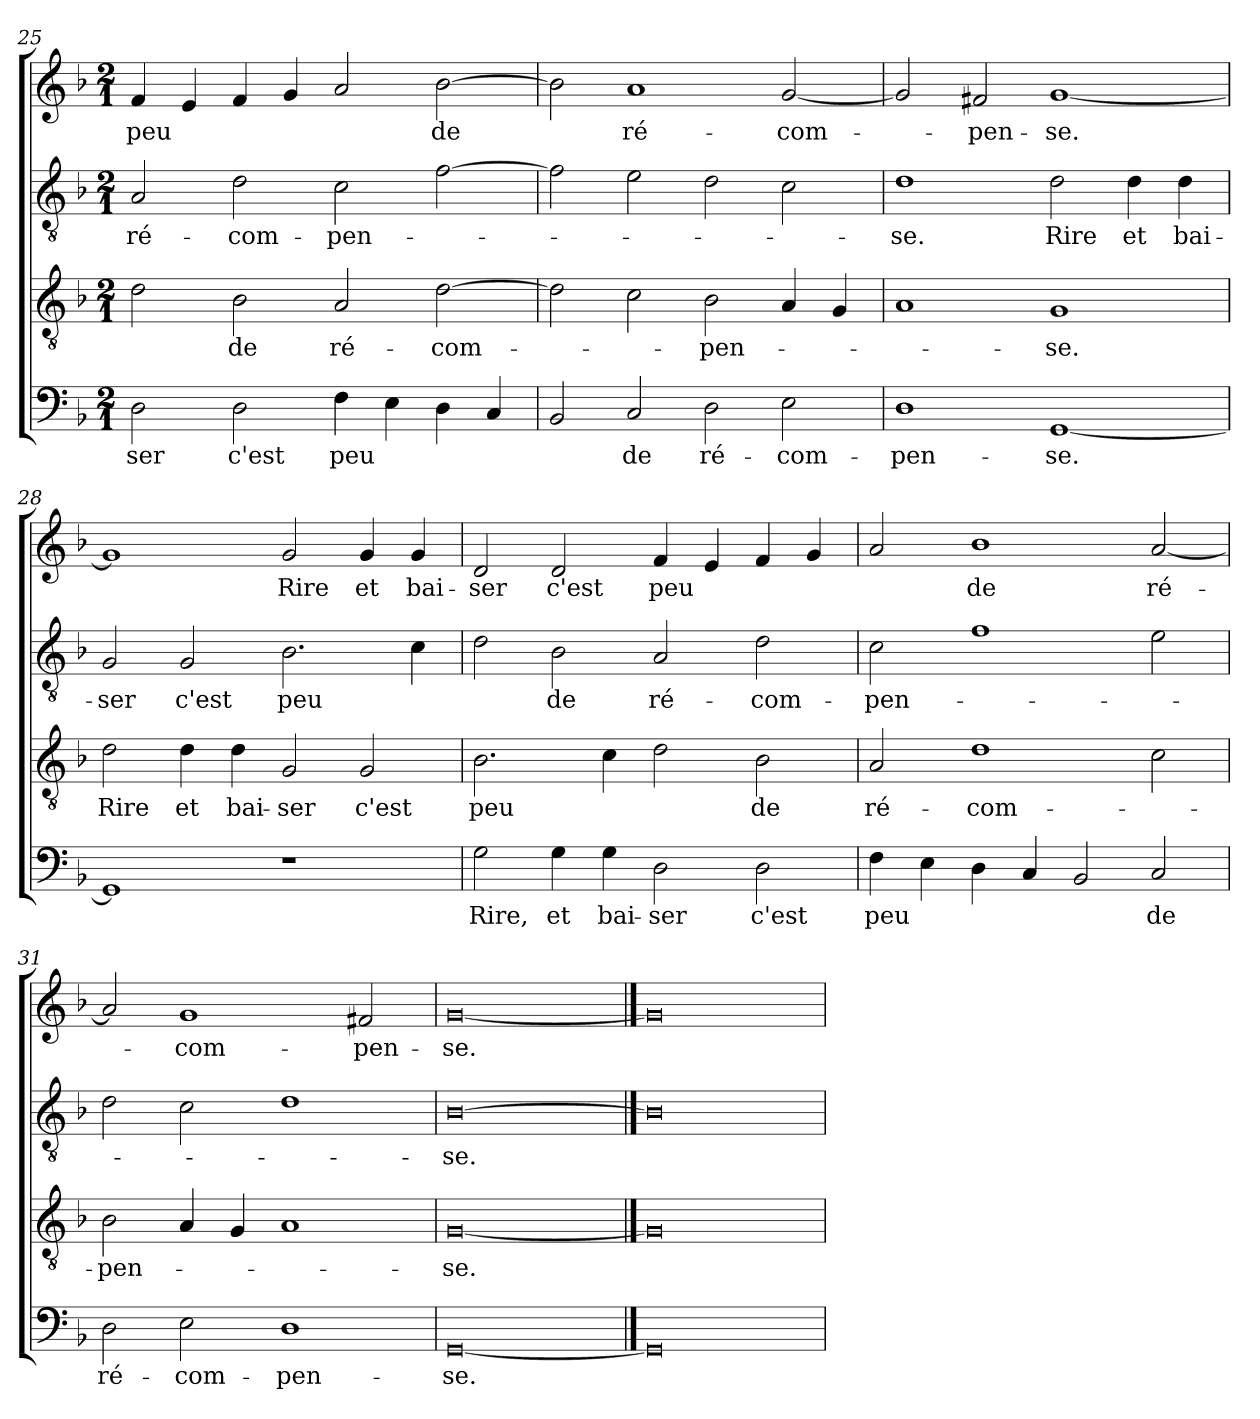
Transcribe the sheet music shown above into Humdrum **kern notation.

**kern	**text	**kern	**text	**kern	**text	**kern	**text
*part4	*part4	*part3	*part3	*part2	*part2	*part1	*part1
*staff4	*staff4	*staff3	*staff3	*staff2	*staff2	*staff1	*staff1
!!LO:LB:g=z
*clefF4	*	*clefGv2	*	*clefGv2	*	*clefG2	*
*	*	*ITrd-7c-12	*	*ITrd-7c-12	*	*	*
*k[b-]	*	*k[b-]	*	*k[b-]	*	*k[b-]	*
*F:	*	*F:	*	*F:	*	*F:	*
*M2/1	*	*M2/1	*	*M2/1	*	*M2/1	*
=25	=25	=25	=25	=25	=25	=25	=25
2D\	-ser	2dd\	.	2a/	ré-	4f/	peu
.	.	.	.	.	.	4e/	.
2D\	c'est	2b-\	de	2dd\	-com-	4f/	.
.	.	.	.	.	.	4g/	.
4F\	peu	2a/	ré-	2cc\	-pen-	2a/	.
4E\	.	.	.	.	.	.	.
4D\	.	[2dd\	-com-	[2ff\	.	[2b-\	de
4C/	.	.	.	.	.	.	.
=26	=26	=26	=26	=26	=26	=26	=26
2BB-/	.	2dd\]	.	2ff\]	.	2b-\]	.
2C/	de	2cc\	.	2ee\	.	1a/	ré-
2D\	ré-	2b-\	-pen-	2dd\	.	.	.
2E\	-com-	4a/	.	2cc\	.	[2g/	-com-
.	.	4g/	.	.	.	.	.
=27	=27	=27	=27	=27	=27	=27	=27
1D\	-pen-	1a/	.	1dd\	-se.	2g/]	.
.	.	.	.	.	.	2f#X/	-pen-
[1GG/	-se.	1g/	-se.	2dd\	Rire	[1g/	-se.
.	.	.	.	4dd\	et	.	.
.	.	.	.	4dd\	bai-	.	.
=28	=28	=28	=28	=28	=28	=28	=28
1GG/]	.	2dd\	Rire	2g/	-ser	1g/]	.
.	.	4dd\	et	2g/	c'est	.	.
.	.	4dd\	bai-	.	.	.	.
1r	.	2g/	-ser	2.b-\	peu	2g/	Rire
.	.	2g/	c'est	.	.	4g/	et
.	.	.	.	4cc\	.	4g/	bai-
!!LO:LB:g=z
=29	=29	=29	=29	=29	=29	=29	=29
2G\	Rire,	2.b-\	peu	2dd\	.	2d/	-ser
4G\	et	.	.	2b-\	de	2d/	c'est
4G\	bai-	4cc\	.	.	.	.	.
2D\	-ser	2dd\	.	2a/	ré-	4f/	peu
.	.	.	.	.	.	4e/	.
2D\	c'est	2b-\	de	2dd\	-com-	4f/	.
.	.	.	.	.	.	4g/	.
=30	=30	=30	=30	=30	=30	=30	=30
4F\	peu	2a/	ré-	2cc\	-pen-	2a/	.
4E\	.	.	.	.	.	.	.
4D\	.	1dd\	-com-	1ff\	.	1b-\	de
4C/	.	.	.	.	.	.	.
2BB-/	.	.	.	.	.	.	.
2C/	de	2cc\	.	2ee\	.	[2a/	ré-
=31	=31	=31	=31	=31	=31	=31	=31
2D\	ré-	2b-\	-pen-	2dd\	.	2a/]	.
2E\	-com-	4a/	.	2cc\	.	1g/	-com-
.	.	4g/	.	.	.	.	.
1D\	-pen-	1a/	.	1dd\	.	.	.
.	.	.	.	.	.	2f#X/	-pen-
=32	=32	=32	=32	=32	=32	=32	=32
[0GG/	-se.	[0g/	-se.	[0b-\	-se.	[0g/	-se.
==33	==33	==33	==33	==33	==33	==33	==33
0GG/]	.	0g/]	.	0b-\]	.	0g/]	.
=	=	=	=	=	=	=	=
*-	*-	*-	*-	*-	*-	*-	*-
